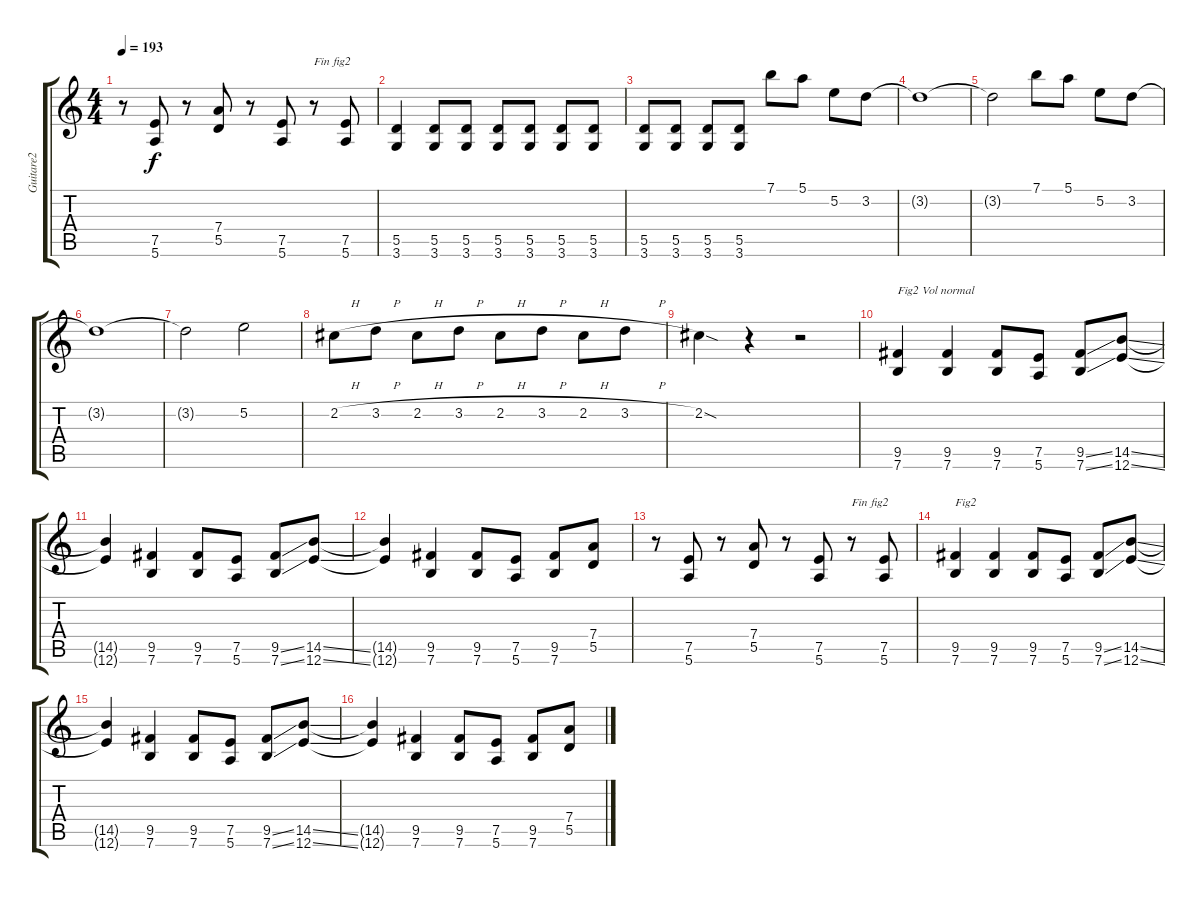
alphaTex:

\track ("Guitare2" "Guitare2") {instrument distortionguitar}
\staff {score tabs}
\tuning (E4 B3 G3 D3 A2 E2) {hide}
\ts (4 4)
\tempo 193
\clef g2
\ks c
r.8{dy f} (7.5 5.6).8 r.8 (7.4 5.5).8 r.8 (7.5 5.6).8 r.8{txt "Fin fig2"} (7.5 5.6).8 |
(5.5 3.6).4 (5.5 3.6).8 (5.5 3.6).8 (5.5 3.6).8 (5.5 3.6).8 (5.5 3.6).8 (5.5 3.6).8 |
(5.5 3.6).8 (5.5 3.6).8 (5.5 3.6).8 (5.5 3.6).8 7.1.8{volume 13} 5.1.8 5.2.8 3.2.8 |
3.2{t}.1 |
3.2{t}.2 7.1.8 5.1.8 5.2.8 3.2.8 |
3.2{t}.1 |
3.2{t}.2 5.2.2 |
2.2{h}.8 3.2{h}.8 2.2{h}.8 3.2{h}.8 2.2{h}.8 3.2{h}.8 2.2{h}.8 3.2{h}.8 |
2.2{sod}.4 r.4 r.2 |
(9.5 7.6).4{txt "Fig2 Vol normal" volume 8} (9.5 7.6).4 (9.5 7.6).8 (7.5 5.6).8 (9.5{ss} 7.6{ss}).8 (14.5{ss} 12.6{ss}).8 |
(14.5{t} 12.6{t}).4 (9.5 7.6).4 (9.5 7.6).8 (7.5 5.6).8 (9.5{ss} 7.6{ss}).8 (14.5{ss} 12.6{ss}).8 |
(14.5{t} 12.6{t}).4 (9.5 7.6).4 (9.5 7.6).8 (7.5 5.6).8 (9.5 7.6).8 (7.4 5.5).8 |
r.8 (7.5 5.6).8 r.8 (7.4 5.5).8 r.8 (7.5 5.6).8 r.8{txt "Fin fig2"} (7.5 5.6).8 |
(9.5 7.6).4{txt "Fig2"} (9.5 7.6).4 (9.5 7.6).8 (7.5 5.6).8 (9.5{ss} 7.6{ss}).8 (14.5{ss} 12.6{ss}).8 |
(14.5{t} 12.6{t}).4 (9.5 7.6).4 (9.5 7.6).8 (7.5 5.6).8 (9.5{ss} 7.6{ss}).8 (14.5{ss} 12.6{ss}).8 |
(14.5{t} 12.6{t}).4 (9.5 7.6).4 (9.5 7.6).8 (7.5 5.6).8 (9.5 7.6).8 (7.4 5.5).8
